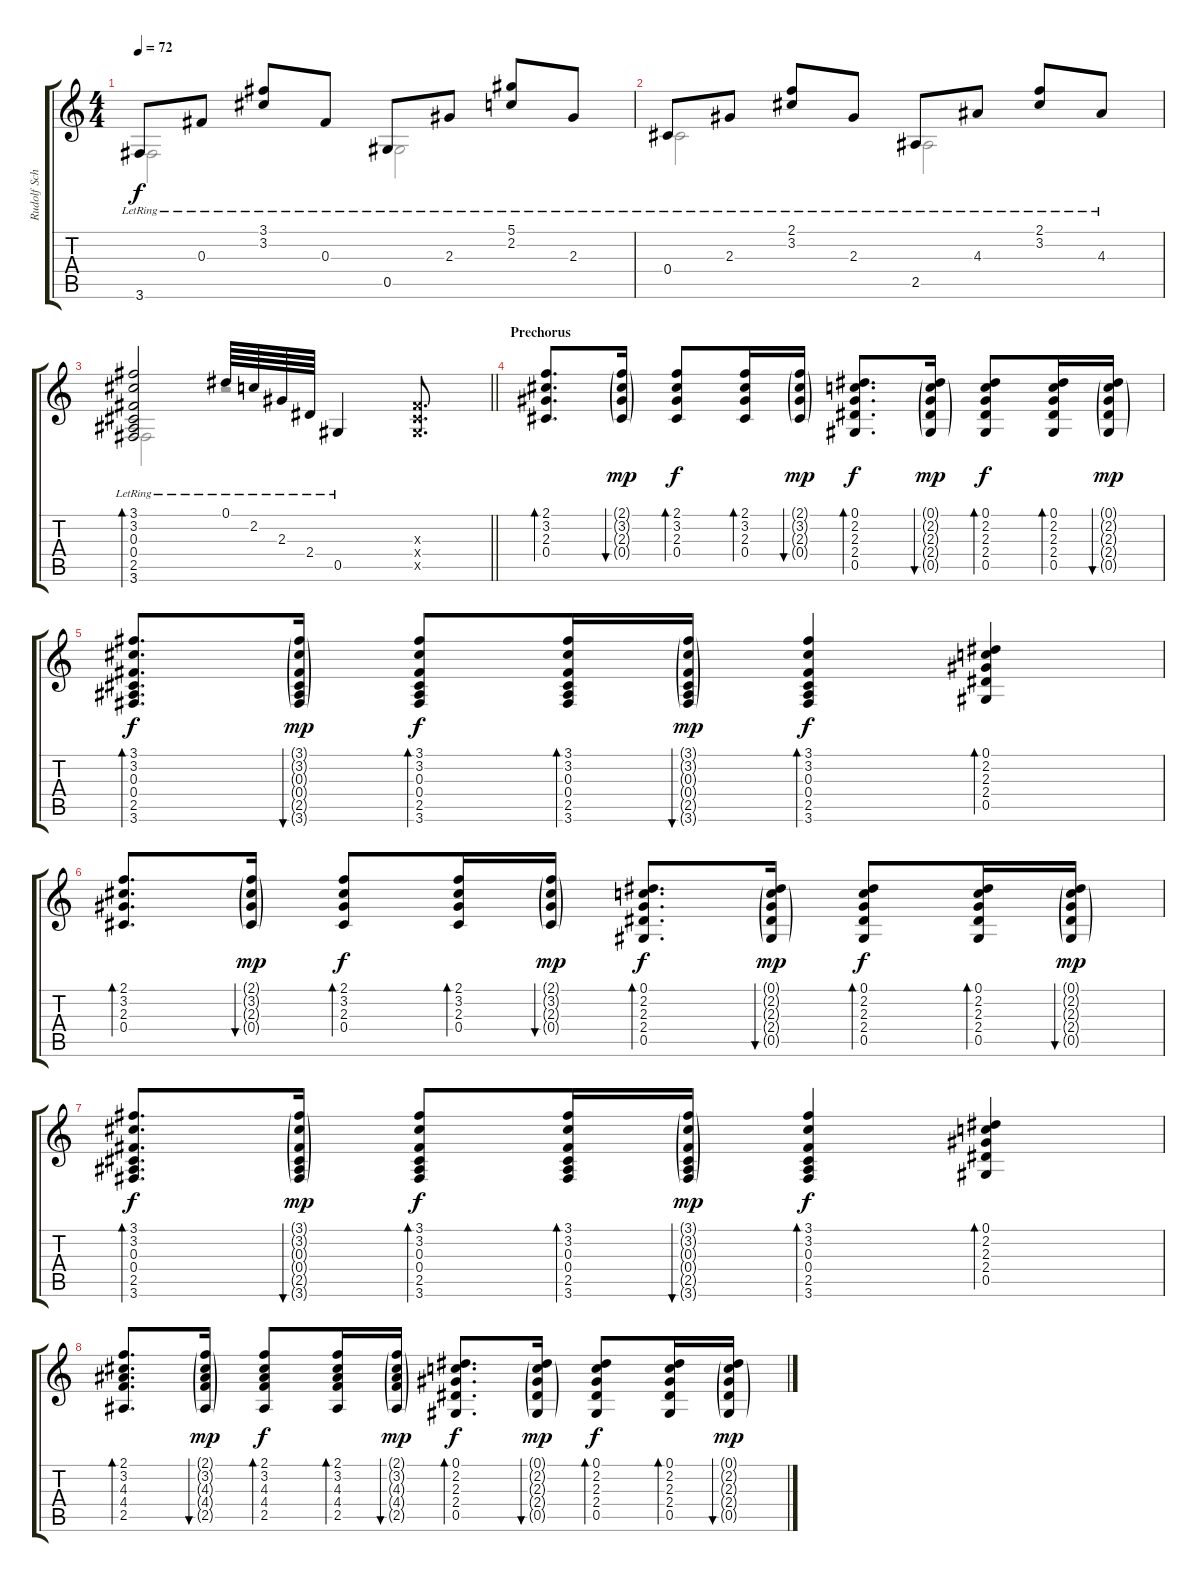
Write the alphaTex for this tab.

\track ("Rudolf Schenker" "Rudolf Sch") {instrument electricguitarclean}
\staff {score tabs}
\tuning (Eb4 Bb3 Gb3 Db3 Ab2 Eb2) {hide}
\voice
\ts (4 4)
\tempo 72
\clef g2
\ks c
3.6{lr}.8{dy f} 0.3{lr}.8 (3.1{lr} 3.2{lr}).8 0.3{lr}.8 0.5{lr}.8 2.3{lr}.8 (5.1{lr} 2.2{lr}).8 2.3{lr}.8 |
0.4{lr}.8 2.3{lr}.8 (2.1{lr} 3.2{lr}).8 2.3{lr}.8 2.5{lr}.8 4.3{lr}.8 (2.1{lr} 3.2{lr}).8 4.3{lr}.8 |
\barLineRight lightlight
(3.1 3.2 0.3 0.4 2.5 3.6{lr}).2{bd 120} 0.1{lr}.64 2.2{lr}.64 2.3{lr}.64 2.4{lr}.64 0.5{lr}.4 (0.3{x} 0.4{x} 0.5{x}).8{d} |
\section ("" "Prechorus")
(2.1 3.2 2.3 0.4).8{d bd 60 instrument electricguitarclean} (2.1{g} 3.2{g} 2.3{g} 0.4{g}).16{bu 60 dy mp} (2.1 3.2 2.3 0.4).8{bd 60 dy f} (2.1 3.2 2.3 0.4).16{bd 60} (2.1{g} 3.2{g} 2.3{g} 0.4{g}).16{bu 60 dy mp} (0.1 2.2 2.3 2.4 0.5).8{d bd 60 dy f} (0.1{g} 2.2{g} 2.3{g} 2.4{g} 0.5{g}).16{bu 60 dy mp} (0.1 2.2 2.3 2.4 0.5).8{bd 60 dy f} (0.1 2.2 2.3 2.4 0.5).16{bd 60} (0.1{g} 2.2{g} 2.3{g} 2.4{g} 0.5{g}).16{bu 60 dy mp} |
(3.1 3.2 0.3 0.4 2.5 3.6).8{d bd 60 dy f} (3.1{g} 3.2{g} 0.3{g} 0.4{g} 2.5{g} 3.6{g}).16{bu 60 dy mp} (3.1 3.2 0.3 0.4 2.5 3.6).8{bd 60 dy f} (3.1 3.2 0.3 0.4 2.5 3.6).16{bd 60} (3.1{g} 3.2{g} 0.3{g} 0.4{g} 2.5{g} 3.6{g}).16{bu 60 dy mp} (3.1 3.2 0.3 0.4 2.5 3.6).4{bd 60 dy f} (0.1 2.2 2.3 2.4 0.5).4{bd 60} |
(2.1 3.2 2.3 0.4).8{d bd 60} (2.1{g} 3.2{g} 2.3{g} 0.4{g}).16{bu 60 dy mp} (2.1 3.2 2.3 0.4).8{bd 60 dy f} (2.1 3.2 2.3 0.4).16{bd 60} (2.1{g} 3.2{g} 2.3{g} 0.4{g}).16{bu 60 dy mp} (0.1 2.2 2.3 2.4 0.5).8{d bd 60 dy f} (0.1{g} 2.2{g} 2.3{g} 2.4{g} 0.5{g}).16{bu 60 dy mp} (0.1 2.2 2.3 2.4 0.5).8{bd 60 dy f} (0.1 2.2 2.3 2.4 0.5).16{bd 60} (0.1{g} 2.2{g} 2.3{g} 2.4{g} 0.5{g}).16{bu 60 dy mp} |
(3.1 3.2 0.3 0.4 2.5 3.6).8{d bd 60 dy f} (3.1{g} 3.2{g} 0.3{g} 0.4{g} 2.5{g} 3.6{g}).16{bu 60 dy mp} (3.1 3.2 0.3 0.4 2.5 3.6).8{bd 60 dy f} (3.1 3.2 0.3 0.4 2.5 3.6).16{bd 60} (3.1{g} 3.2{g} 0.3{g} 0.4{g} 2.5{g} 3.6{g}).16{bu 60 dy mp} (3.1 3.2 0.3 0.4 2.5 3.6).4{bd 60 dy f} (0.1 2.2 2.3 2.4 0.5).4{bd 60} |
(2.1 3.2 4.3 4.4 2.5).8{d bd 60} (2.1{g} 3.2{g} 4.3{g} 4.4{g} 2.5{g}).16{bu 60 dy mp} (2.1 3.2 4.3 4.4 2.5).8{bd 60 dy f} (2.1 3.2 4.3 4.4 2.5).16{bd 60} (2.1{g} 3.2{g} 4.3{g} 4.4{g} 2.5{g}).16{bu 60 dy mp} (0.1 2.2 2.3 2.4 0.5).8{d bd 60 dy f} (0.1{g} 2.2{g} 2.3{g} 2.4{g} 0.5{g}).16{bu 60 dy mp} (0.1 2.2 2.3 2.4 0.5).8{bd 60 dy f} (0.1 2.2 2.3 2.4 0.5).16{bd 60} (0.1{g} 2.2{g} 2.3{g} 2.4{g} 0.5{g}).16{bu 60 dy mp}
\voice
\clef g2
\ottava regular
\simile none
\ks c
3.6.2{dy f} 0.5.2 |
0.4.2 2.5.2 |
\barLineRight lightlight
3.6.2 r.2 |
|
|
|
|
